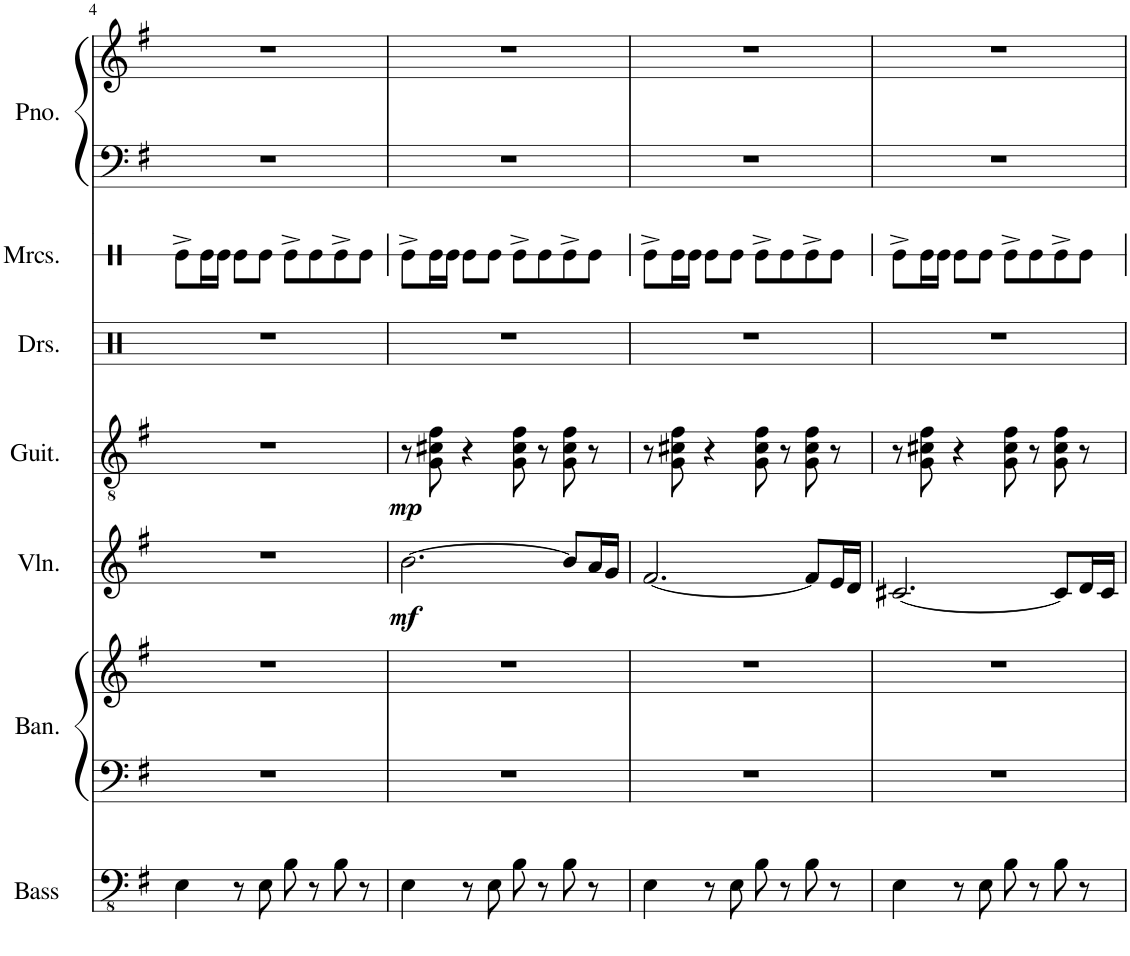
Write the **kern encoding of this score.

**kern	**kern	**kern	**kern	**dynam	**kern	**dynam	**kern	**kern	**kern	**kern
*part7	*part6	*part6	*part5	*part5	*part4	*part4	*part3	*part2	*part1	*part1
*staff9	*staff8	*staff7	*staff6	*staff6	*staff5	*staff5	*staff4	*staff3	*staff2	*staff1
*I"Acoustic Bass	*I"Bandoneon	*	*I"Violin	*	*I"Classical Guitar	*	*I"Drumset	*I"Maracas	*I"Piano	*
*I'Bass	*I'Ban.	*	*I'Vln.	*	*I'Guit.	*	*I'Drs.	*I'Mrcs.	*I'Pno.	*
!!LO:PB:g=z
*clefFv4	*clefF4	*clefG2	*clefG2	*	*clefGv2	*	*clefX	*clefX	*clefF4	*clefG2
*k[f#]	*k[f#]	*k[f#]	*k[f#]	*	*k[f#]	*	*k[]	*k[]	*k[f#]	*k[f#]
*M4/4	*M4/4	*M4/4	*M4/4	*	*M4/4	*	*M4/4	*M4/4	*M4/4	*M4/4
=4	=4	=4	=4	=4	=4	=4	=4	=4	=4	=4
4EE\	1r	1r	1r	.	1r	.	1r	8Re^\L	1r	1r
.	.	.	.	.	.	.	.	16Re\L	.	.
.	.	.	.	.	.	.	.	16Re\JJ	.	.
8r	.	.	.	.	.	.	.	8Re\L	.	.
8EE\	.	.	.	.	.	.	.	8Re\J	.	.
8BB\	.	.	.	.	.	.	.	8Re^\L	.	.
8r	.	.	.	.	.	.	.	8Re\	.	.
8BB\	.	.	.	.	.	.	.	8Re^\	.	.
8r	.	.	.	.	.	.	.	8Re\J	.	.
=5	=5	=5	=5	=5	=5	=5	=5	=5	=5	=5
!	!	!	!	!LO:DY:b	!	!LO:DY:b	!	!	!	!
4EE\	1r	1r	[2.b\	mf	8r	mp	1r	8Re^\L	1r	1r
.	.	.	.	.	8G\ 8c#X\ 8f#\	.	.	16Re\L	.	.
.	.	.	.	.	.	.	.	16Re\JJ	.	.
8r	.	.	.	.	4r	.	.	8Re\L	.	.
8EE\	.	.	.	.	.	.	.	8Re\J	.	.
8BB\	.	.	.	.	8G\ 8c#\ 8f#\	.	.	8Re^\L	.	.
8r	.	.	.	.	8r	.	.	8Re\	.	.
8BB\	.	.	8b/L]	.	8G\ 8c#\ 8f#\	.	.	8Re^\	.	.
8r	.	.	16a/L	.	8r	.	.	8Re\J	.	.
.	.	.	16g/JJ	.	.	.	.	.	.	.
=6	=6	=6	=6	=6	=6	=6	=6	=6	=6	=6
4EE\	1r	1r	[2.f#/	.	8r	.	1r	8Re^\L	1r	1r
.	.	.	.	.	8G\ 8c#X\ 8f#\	.	.	16Re\L	.	.
.	.	.	.	.	.	.	.	16Re\JJ	.	.
8r	.	.	.	.	4r	.	.	8Re\L	.	.
8EE\	.	.	.	.	.	.	.	8Re\J	.	.
8BB\	.	.	.	.	8G\ 8c#\ 8f#\	.	.	8Re^\L	.	.
8r	.	.	.	.	8r	.	.	8Re\	.	.
8BB\	.	.	8f#/L]	.	8G\ 8c#\ 8f#\	.	.	8Re^\	.	.
8r	.	.	16e/L	.	8r	.	.	8Re\J	.	.
.	.	.	16d/JJ	.	.	.	.	.	.	.
=7	=7	=7	=7	=7	=7	=7	=7	=7	=7	=7
4EE\	1r	1r	[2.c#X/	.	8r	.	1r	8Re^\L	1r	1r
.	.	.	.	.	8G\ 8c#X\ 8f#\	.	.	16Re\L	.	.
.	.	.	.	.	.	.	.	16Re\JJ	.	.
8r	.	.	.	.	4r	.	.	8Re\L	.	.
8EE\	.	.	.	.	.	.	.	8Re\J	.	.
8BB\	.	.	.	.	8G\ 8c#\ 8f#\	.	.	8Re^\L	.	.
8r	.	.	.	.	8r	.	.	8Re\	.	.
8BB\	.	.	8c#/L]	.	8G\ 8c#\ 8f#\	.	.	8Re^\	.	.
8r	.	.	16d/L	.	8r	.	.	8Re\J	.	.
.	.	.	16c#/JJ	.	.	.	.	.	.	.
=	=	=	=	=	=	=	=	=	=	=
*-	*-	*-	*-	*-	*-	*-	*-	*-	*-	*-
